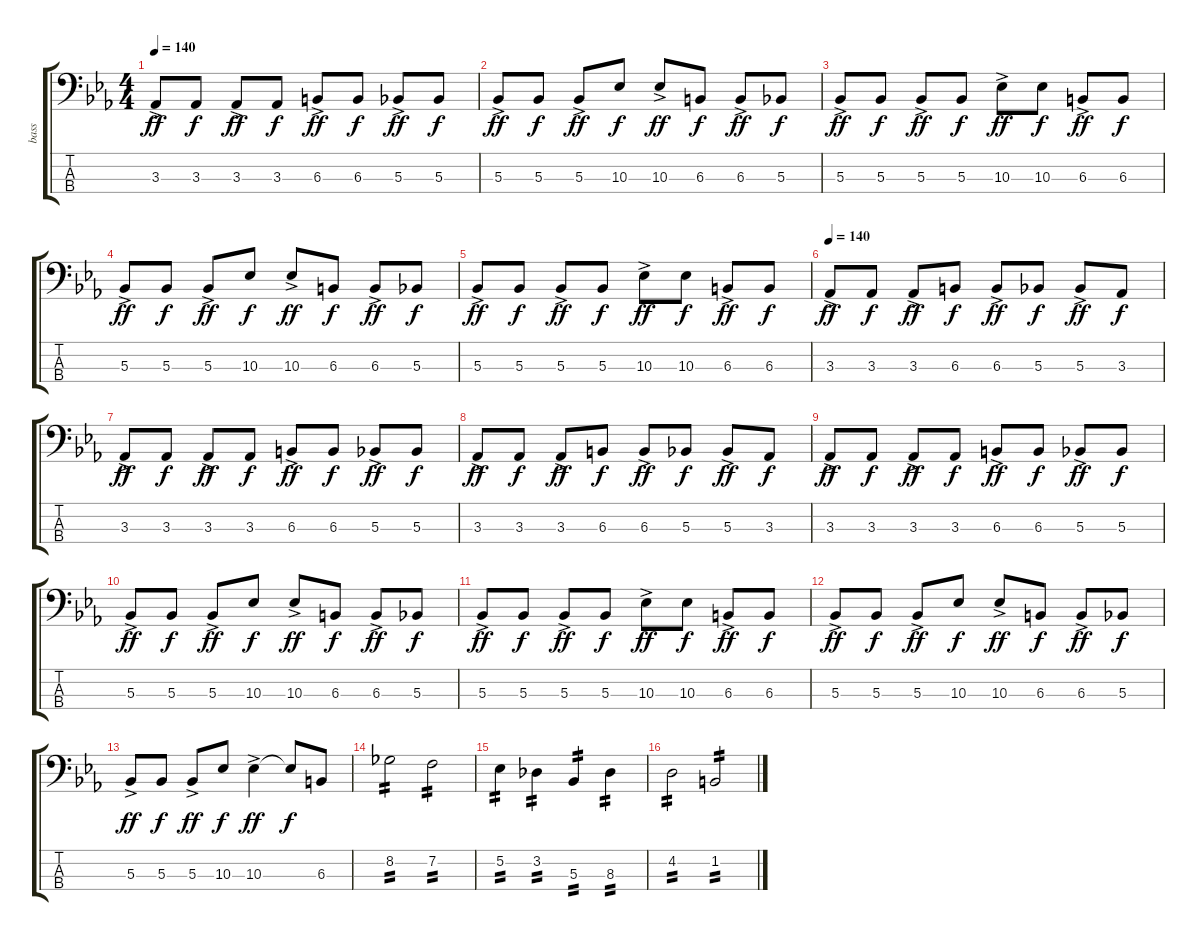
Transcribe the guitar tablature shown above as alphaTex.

\track ("bass" "bass") {instrument electricbassfinger}
\staff {score tabs}
\tuning (Eb2 Bb1 F1 C1) {hide}
\ts (4 4)
\tempo 140
\clef f4
\ks cminor
3.3{ac}.8{dy ff} 3.3.8{dy f} 3.3{ac}.8{dy ff} 3.3.8{dy f} 6.3{ac}.8{dy ff} 6.3.8{dy f} 5.3{ac}.8{dy ff} 5.3.8{dy f} |
5.3{ac}.8{dy ff} 5.3.8{dy f} 5.3{ac}.8{dy ff} 10.3.8{dy f} 10.3{ac}.8{dy ff} 6.3.8{dy f} 6.3{ac}.8{dy ff} 5.3.8{dy f} |
5.3{ac}.8{dy ff} 5.3.8{dy f} 5.3{ac}.8{dy ff} 5.3.8{dy f} 10.3{ac}.8{dy ff} 10.3.8{dy f} 6.3{ac}.8{dy ff} 6.3.8{dy f} |
5.3{ac}.8{dy ff} 5.3.8{dy f} 5.3{ac}.8{dy ff} 10.3.8{dy f} 10.3{ac}.8{dy ff} 6.3.8{dy f} 6.3{ac}.8{dy ff} 5.3.8{dy f} |
5.3{ac}.8{dy ff} 5.3.8{dy f} 5.3{ac}.8{dy ff} 5.3.8{dy f} 10.3{ac}.8{dy ff} 10.3.8{dy f} 6.3{ac}.8{dy ff} 6.3.8{dy f} |
\tempo 140
3.3{ac}.8{dy ff} 3.3.8{dy f} 3.3{ac}.8{dy ff} 6.3.8{dy f} 6.3{ac}.8{dy ff} 5.3.8{dy f} 5.3{ac}.8{dy ff} 3.3.8{dy f} |
3.3{ac}.8{dy ff} 3.3.8{dy f} 3.3{ac}.8{dy ff} 3.3.8{dy f} 6.3{ac}.8{dy ff} 6.3.8{dy f} 5.3{ac}.8{dy ff} 5.3.8{dy f} |
3.3{ac}.8{dy ff} 3.3.8{dy f} 3.3{ac}.8{dy ff} 6.3.8{dy f} 6.3{ac}.8{dy ff} 5.3.8{dy f} 5.3{ac}.8{dy ff} 3.3.8{dy f} |
3.3{ac}.8{dy ff} 3.3.8{dy f} 3.3{ac}.8{dy ff} 3.3.8{dy f} 6.3{ac}.8{dy ff} 6.3.8{dy f} 5.3{ac}.8{dy ff} 5.3.8{dy f} |
5.3{ac}.8{dy ff} 5.3.8{dy f} 5.3{ac}.8{dy ff} 10.3.8{dy f} 10.3{ac}.8{dy ff} 6.3.8{dy f} 6.3{ac}.8{dy ff} 5.3.8{dy f} |
5.3{ac}.8{dy ff} 5.3.8{dy f} 5.3{ac}.8{dy ff} 5.3.8{dy f} 10.3{ac}.8{dy ff} 10.3.8{dy f} 6.3{ac}.8{dy ff} 6.3.8{dy f} |
5.3{ac}.8{dy ff} 5.3.8{dy f} 5.3{ac}.8{dy ff} 10.3.8{dy f} 10.3{ac}.8{dy ff} 6.3.8{dy f} 6.3{ac}.8{dy ff} 5.3.8{dy f} |
5.3{ac}.8{dy ff} 5.3.8{dy f} 5.3{ac}.8{dy ff} 10.3.8{dy f} 10.3{ac}.4{dy ff} 10.3{t}.8{dy f} 6.3.8 |
8.2.2{tp 2 instrument slapbass1} 7.2.2{tp 2} |
5.2.4{tp 2} 3.2.4{tp 2} 5.3.4{tp 2} 8.3.4{tp 2} |
4.2.2{tp 2} 1.2.2{tp 2}
